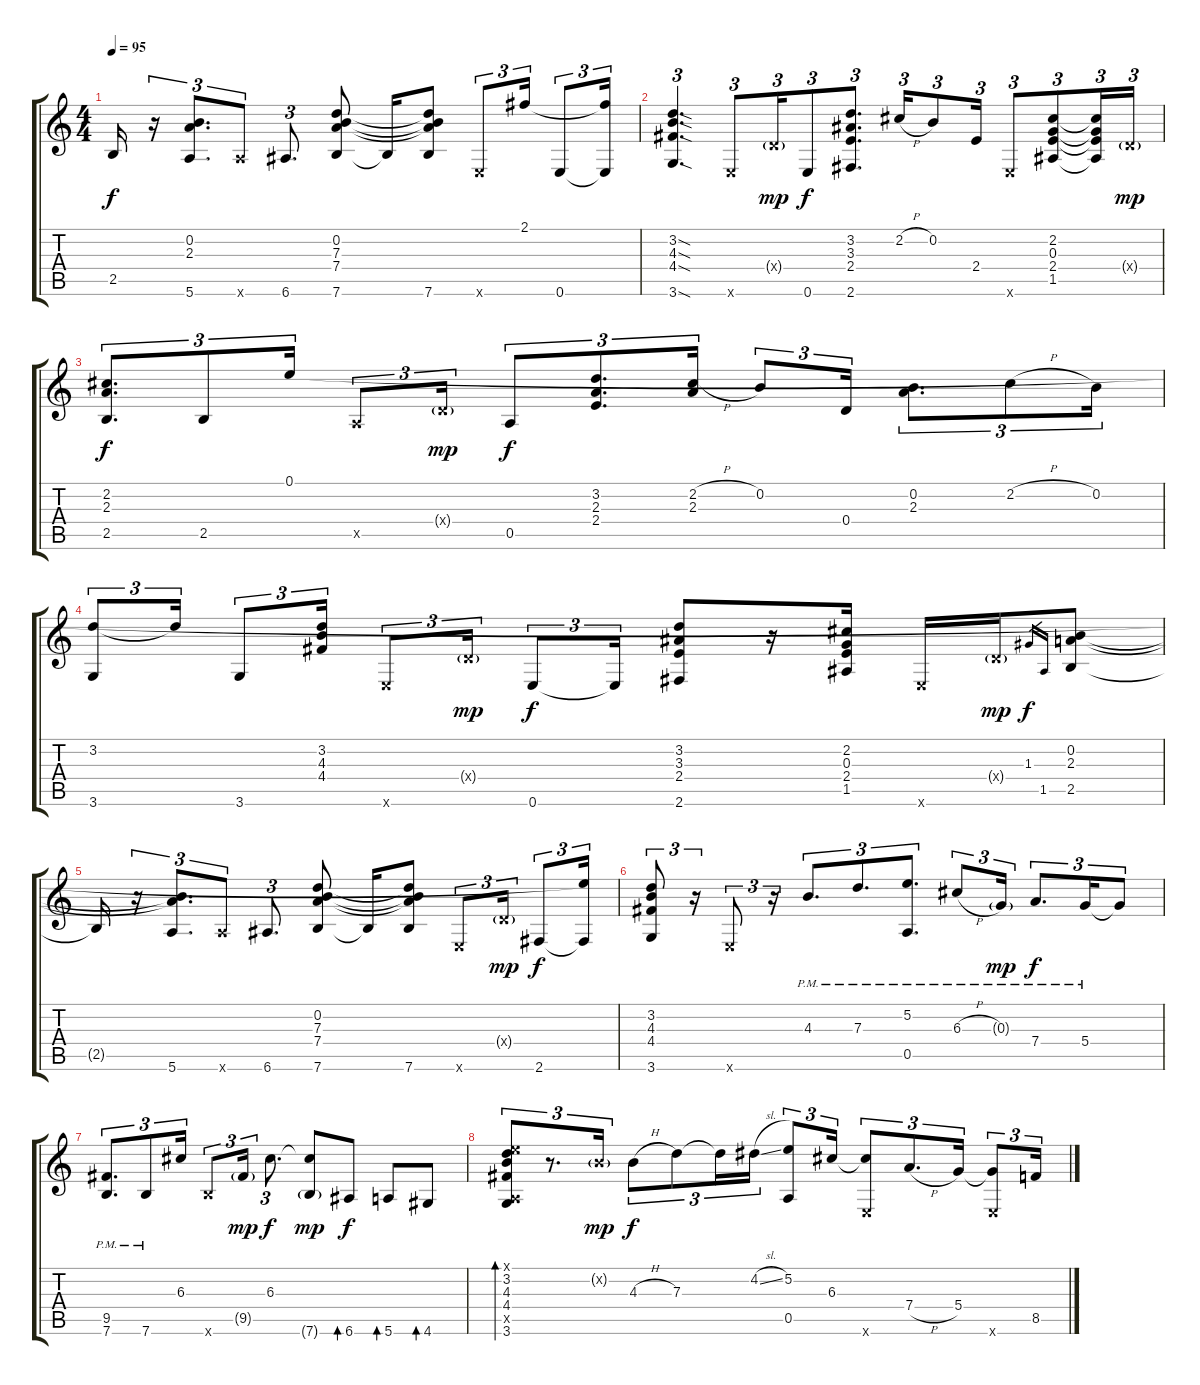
\track "" {instrument acousticguitarsteel}
\staff {score tabs}
\tuning (E4 B3 G3 D3 A2 E2) {hide}
\ts (4 4)
\tempo 95
\clef g2
\ks c
2.5{t}.16{dy f} r.16{tu (3 2)} (0.2{t} 2.3{t} 5.6).8{d tu (3 2)} 5.6{x}.8{tu (3 2)} 6.6.8{d tu (3 2)} (0.2 7.3 7.4 7.6).8 7.6{t}.16 (0.2{t} 7.3{t} 7.4{t} 7.6).8 0.6{x}.8{tu (3 2)} 2.1.16{tu (3 2)} 0.6.8{tu (3 2)} (2.1{t} 0.6{t}).16{tu (3 2)} |
(3.2{sod} 4.3{sod} 4.4{sod} 3.6{sod}).4{d tu (3 2)} 0.6{x}.8{tu (3 2)} 0.4{g x}.16{tu (3 2) dy mp} 0.6.8{tu (3 2) dy f} (3.2 3.3 2.4 2.6).8{d tu (3 2)} 2.2{h}.16{tu (3 2)} 0.2.8{tu (3 2)} 2.4.16{tu (3 2)} 0.6{x}.8{tu (3 2)} (2.2 0.3 2.4 1.5).8{tu (3 2)} (2.2{t} 0.3{t} 2.4{t} 1.5{t}).16{tu (3 2)} 0.4{g x}.16{tu (3 2) dy mp} |
(2.2 2.3 2.5).8{d tu (3 2) dy f} 2.5.8{tu (3 2)} 0.1.16{tu (3 2)} 0.5{x}.8{tu (3 2)} 0.4{g x}.16{tu (3 2) dy mp} 0.5.8{tu (3 2) dy f} (3.2 2.3 2.4).8{d tu (3 2)} (2.2{h} 2.3).16{tu (3 2)} 0.2.8{tu (3 2)} 0.4.16{tu (3 2)} (0.2 2.3).8{d tu (3 2)} 2.2{h}.8{tu (3 2)} 0.2.16{tu (3 2)} |
(3.2 3.6).8{tu (3 2)} 3.2{t}.16{tu (3 2)} 3.6.8{tu (3 2)} (3.2 4.3 4.4).16{tu (3 2)} 0.6{x}.8{tu (3 2)} 0.4{g x}.16{tu (3 2) dy mp} 0.6.8{tu (3 2) dy f} 0.6{t}.16{tu (3 2)} (3.2 3.3 2.4 2.6).8 r.16 (2.2 0.3 2.4 1.5).16 0.6{x}.16 0.4{g x}.16{dy mp} 1.3.16{gr dy f} 1.5.16{gr} (0.2 2.3 2.5).8 |
2.5{t}.16 r.16{tu (3 2)} (0.2{t} 2.3{t} 5.6).8{d tu (3 2)} 5.6{x}.8{tu (3 2)} 6.6.8{d tu (3 2)} (0.2 7.3 7.4 7.6).8 7.6{t}.16 (0.2{t} 7.3{t} 7.4{t} 7.6).8 0.6{x}.8{tu (3 2)} 0.4{g x}.16{tu (3 2) dy mp} 2.6.8{tu (3 2) dy f} (0.1{t} 2.6{t}).16{tu (3 2)} |
(3.2 4.3 4.4 3.6).8{tu (3 2)} r.16{tu (3 2)} 0.6{x}.8{tu (3 2)} r.16{tu (3 2)} 4.3{pm}.8{d tu (3 2)} 7.3{pm}.8{d tu (3 2)} (5.2{pm} 0.5{pm}).8{d tu (3 2)} 6.3{h pm}.8{tu (3 2)} 0.3{g pm}.16{tu (3 2) dy mp} 7.4{pm}.8{d tu (3 2) dy f} 5.4{pm}.16{tu (3 2)} 5.4{t}.8{tu (3 2)} |
(9.5 7.6{pm}).8{d tu (3 2)} 7.6{pm}.8{tu (3 2)} 6.3.16{tu (3 2)} 7.6{x}.8{tu (3 2)} 9.5{g}.16{tu (3 2) dy mp} 6.3.8{d tu (3 2) dy f} (6.3{t} 7.6{g}).8{dy mp} 6.6.8{bd 60 dy f} 5.6.8{bd 60} 4.6.8{bd 60} |
(0.1{x} 3.2 4.3 4.4 0.5{x} 3.6).8{tu (3 2) bd 240} r.8{d tu (3 2)} 0.2{g x}.16{tu (3 2) dy mp} 4.3{h}.8{tu (3 2) dy f} 7.3.8{tu (3 2)} 7.3{t}.16{tu (3 2)} 4.2{sl}.16{tu (3 2)} (5.2 0.5).8{tu (3 2)} 6.3.16{tu (3 2)} (6.3{t} 0.6{x}).8{tu (3 2)} 7.4{h}.8{d tu (3 2)} 5.4.16{tu (3 2)} (5.4{t} 0.6{x}).8{tu (3 2)} 8.5{sl}.16{tu (3 2)}
